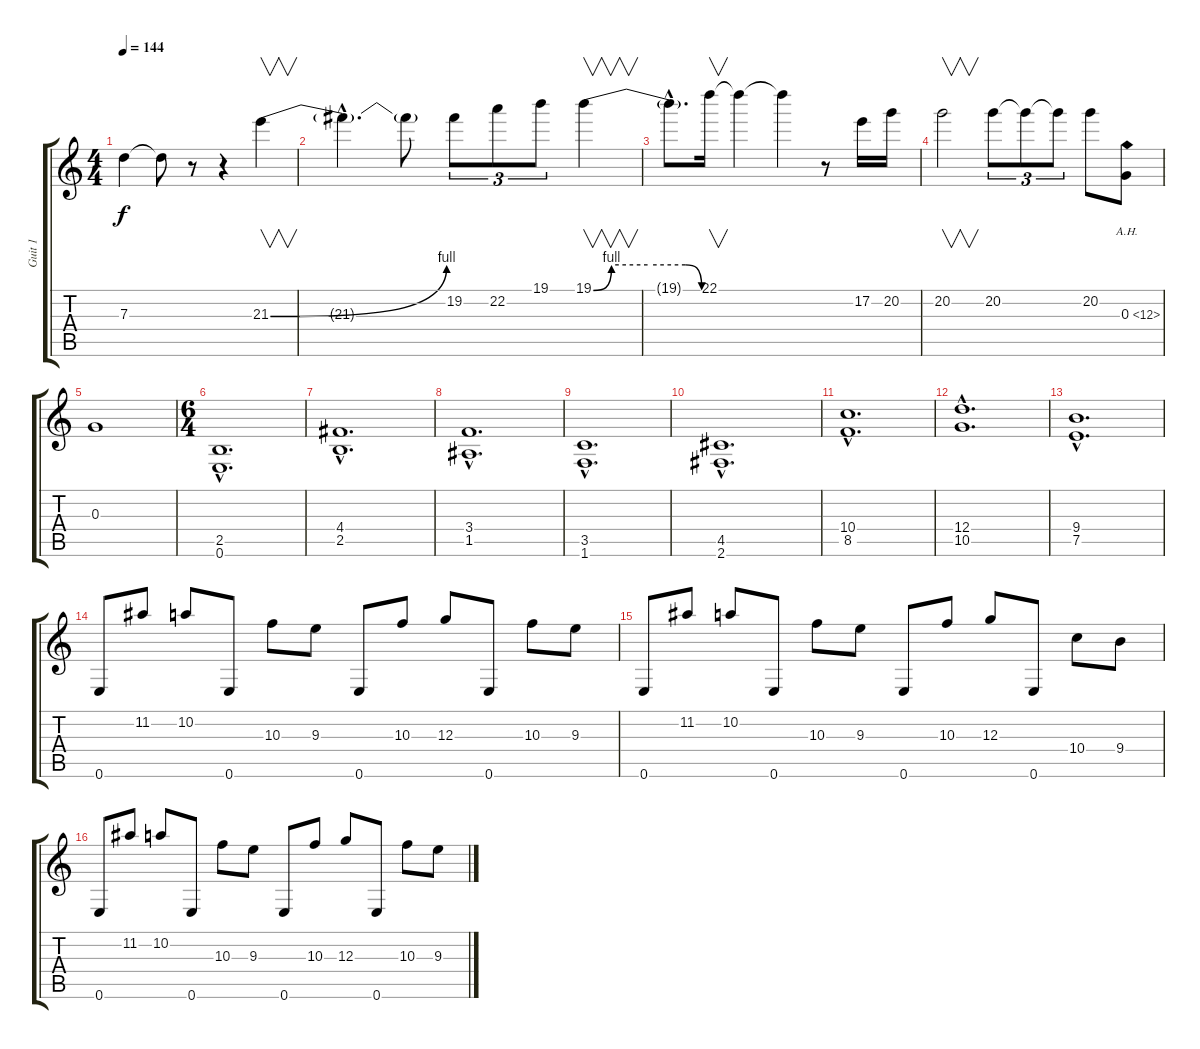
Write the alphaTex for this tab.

\track ("Guit 1" "Guit 1") {instrument distortionguitar}
\staff {score tabs}
\tuning (E4 B3 G3 D3 A2 E2) {hide}
\ts (4 4)
\tempo 144
\clef g2
\ks c
7.3.4{dy f} 7.3{t}.8 r.8 r.4 21.3{be (bend 0 0 60 4)}.4{v} |
21.3{hac t}.4{d} 21.3{t}.8 19.2.8{tu (3 2)} 22.2.8{tu (3 2)} 19.1.8{tu (3 2)} 19.1{be (custom 0 0 10 4 30 4 51 4 60 0)}.4{v} |
19.1{hac t}.8{d} 22.1.16{v} 22.1{t}.4 22.1{t}.4 r.8 17.2.16 20.2.16 |
20.2.2{v} 20.2.8{tu (3 2)} 20.2{t}.8{tu (3 2)} 20.2{t}.8{tu (3 2)} 20.2.8 0.3{ah 12}.8 |
0.3.1 |
\ts (6 4)
(2.5{hac} 0.6{hac}).1{d} |
(4.4{hac} 2.5{hac}).1{d} |
(3.4{hac} 1.5{hac}).1{d} |
(3.5{hac} 1.6{hac}).1{d} |
(4.5{hac} 2.6{hac}).1{d} |
(10.4{hac} 8.5{hac}).1{d} |
(12.4{hac} 10.5{hac}).1{d} |
(9.4{hac} 7.5{hac}).1{d} |
0.6.8 11.2.8 10.2.8 0.6.8 10.3.8 9.3.8 0.6.8 10.3.8 12.3.8 0.6.8 10.3.8 9.3.8 |
0.6.8 11.2.8 10.2.8 0.6.8 10.3.8 9.3.8 0.6.8 10.3.8 12.3.8 0.6.8 10.4.8 9.4.8 |
0.6.8 11.2.8 10.2.8 0.6.8 10.3.8 9.3.8 0.6.8 10.3.8 12.3.8 0.6.8 10.3.8 9.3.8
